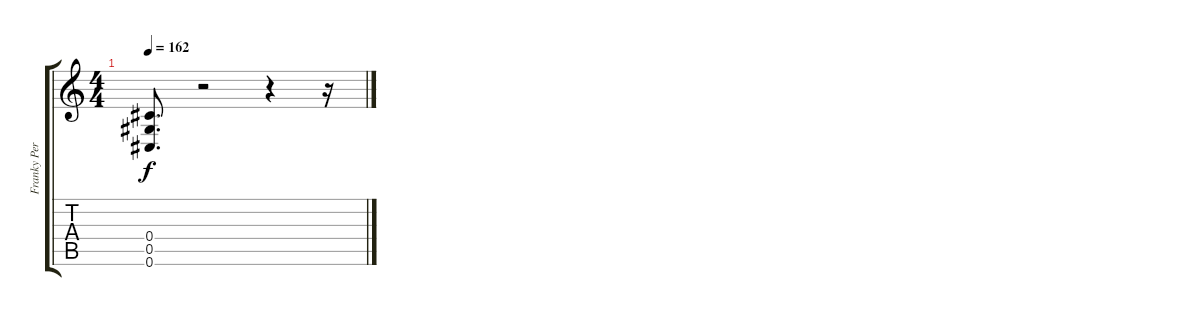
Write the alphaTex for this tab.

\track ("Franky Perez" "Franky Per") {instrument distortionguitar}
\staff {score tabs}
\tuning (Eb4 Bb3 Gb3 Db3 Ab2 Db2) {hide}
\ts (4 4)
\tempo 162
\clef g2
\ks c
(0.4 0.5 0.6).8{d dy f} r.2 r.4 r.16
